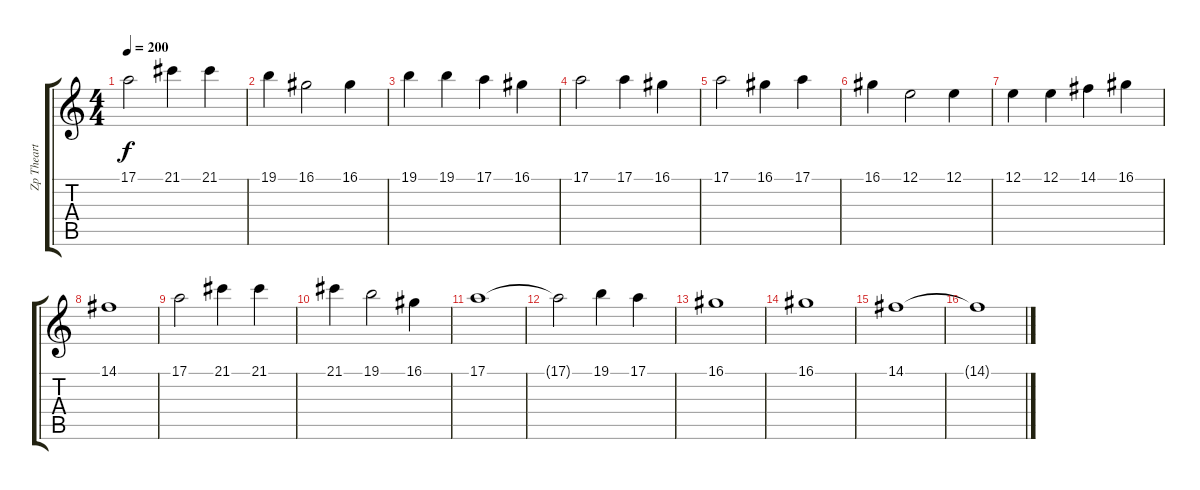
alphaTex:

\track ("Zp Theart | Delay" "Zp Theart ") {instrument pad8sweep}
\staff {score tabs}
\tuning (E4 B3 G3 D3 A2 E2) {hide}
\ts (4 4)
\tempo 200
\clef g2
\ks c
17.1.2{dy f} 21.1.4 21.1.4 |
19.1.4 16.1.2 16.1.4 |
19.1.4 19.1.4 17.1.4 16.1.4 |
17.1.2 17.1.4 16.1.4 |
17.1.2 16.1.4 17.1.4 |
16.1.4 12.1.2 12.1.4 |
12.1.4 12.1.4 14.1.4 16.1.4 |
14.1.1 |
17.1.2 21.1.4 21.1.4 |
21.1.4 19.1.2 16.1.4 |
17.1.1 |
17.1{t}.2 19.1.4 17.1.4 |
16.1.1 |
16.1.1 |
14.1.1 |
14.1{t}.1
